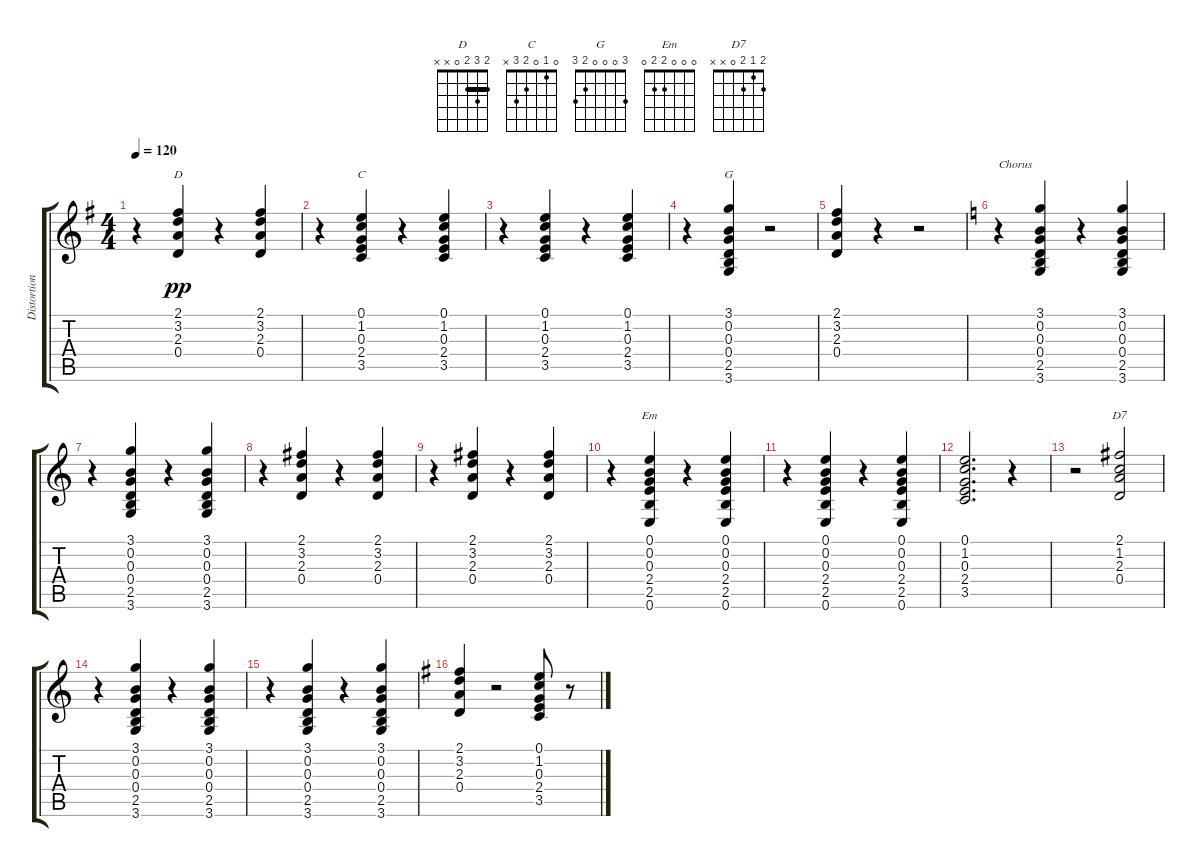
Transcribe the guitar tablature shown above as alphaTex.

\track ("Distortion Guitar 2" "Distortion") {instrument overdrivenguitar}
\staff {score tabs}
\tuning (E4 B3 G3 D3 A2 E2) {hide}
\chord ("D" 2 3 2 0 x x) {barre 2}
\chord ("C" 0 1 0 2 3 x)
\chord ("G" 3 0 0 0 2 3)
\chord ("Em" 0 0 0 2 2 0)
\chord ("D7" 2 1 2 0 x x)
\ts (4 4)
\tempo 120
\clef g2
\ks g
r.4{dy pp} (2.1 3.2 2.3 0.4).4{ch "D"} r.4 (2.1 3.2 2.3 0.4).4 |
r.4 (0.1 1.2 0.3 2.4 3.5).4{ch "C"} r.4 (0.1 1.2 0.3 2.4 3.5).4 |
r.4 (0.1 1.2 0.3 2.4 3.5).4 r.4 (0.1 1.2 0.3 2.4 3.5).4 |
r.4 (3.1 0.2 0.3 0.4 2.5 3.6).4{ch "G"} r.2 |
(2.1 3.2 2.3 0.4).4 r.4 r.2 |
\ks c
r.4{txt "Chorus"} (3.1 0.2 0.3 0.4 2.5 3.6).4 r.4 (3.1 0.2 0.3 0.4 2.5 3.6).4 |
r.4 (3.1 0.2 0.3 0.4 2.5 3.6).4 r.4 (3.1 0.2 0.3 0.4 2.5 3.6).4 |
r.4 (2.1 3.2 2.3 0.4).4 r.4 (2.1 3.2 2.3 0.4).4 |
r.4 (2.1 3.2 2.3 0.4).4 r.4 (2.1 3.2 2.3 0.4).4 |
r.4 (0.1 0.2 0.3 2.4 2.5 0.6).4{ch "Em"} r.4 (0.1 0.2 0.3 2.4 2.5 0.6).4 |
r.4 (0.1 0.2 0.3 2.4 2.5 0.6).4 r.4 (0.1 0.2 0.3 2.4 2.5 0.6).4 |
(0.1 1.2 0.3 2.4 3.5).2{d} r.4 |
r.2 (2.1 1.2 2.3 0.4).2{ch "D7"} |
r.4 (3.1 0.2 0.3 0.4 2.5 3.6).4 r.4 (3.1 0.2 0.3 0.4 2.5 3.6).4 |
r.4 (3.1 0.2 0.3 0.4 2.5 3.6).4 r.4 (3.1 0.2 0.3 0.4 2.5 3.6).4 |
\ks g
(2.1 3.2 2.3 0.4).4 r.2 (0.1 1.2 0.3 2.4 3.5).8 r.8
